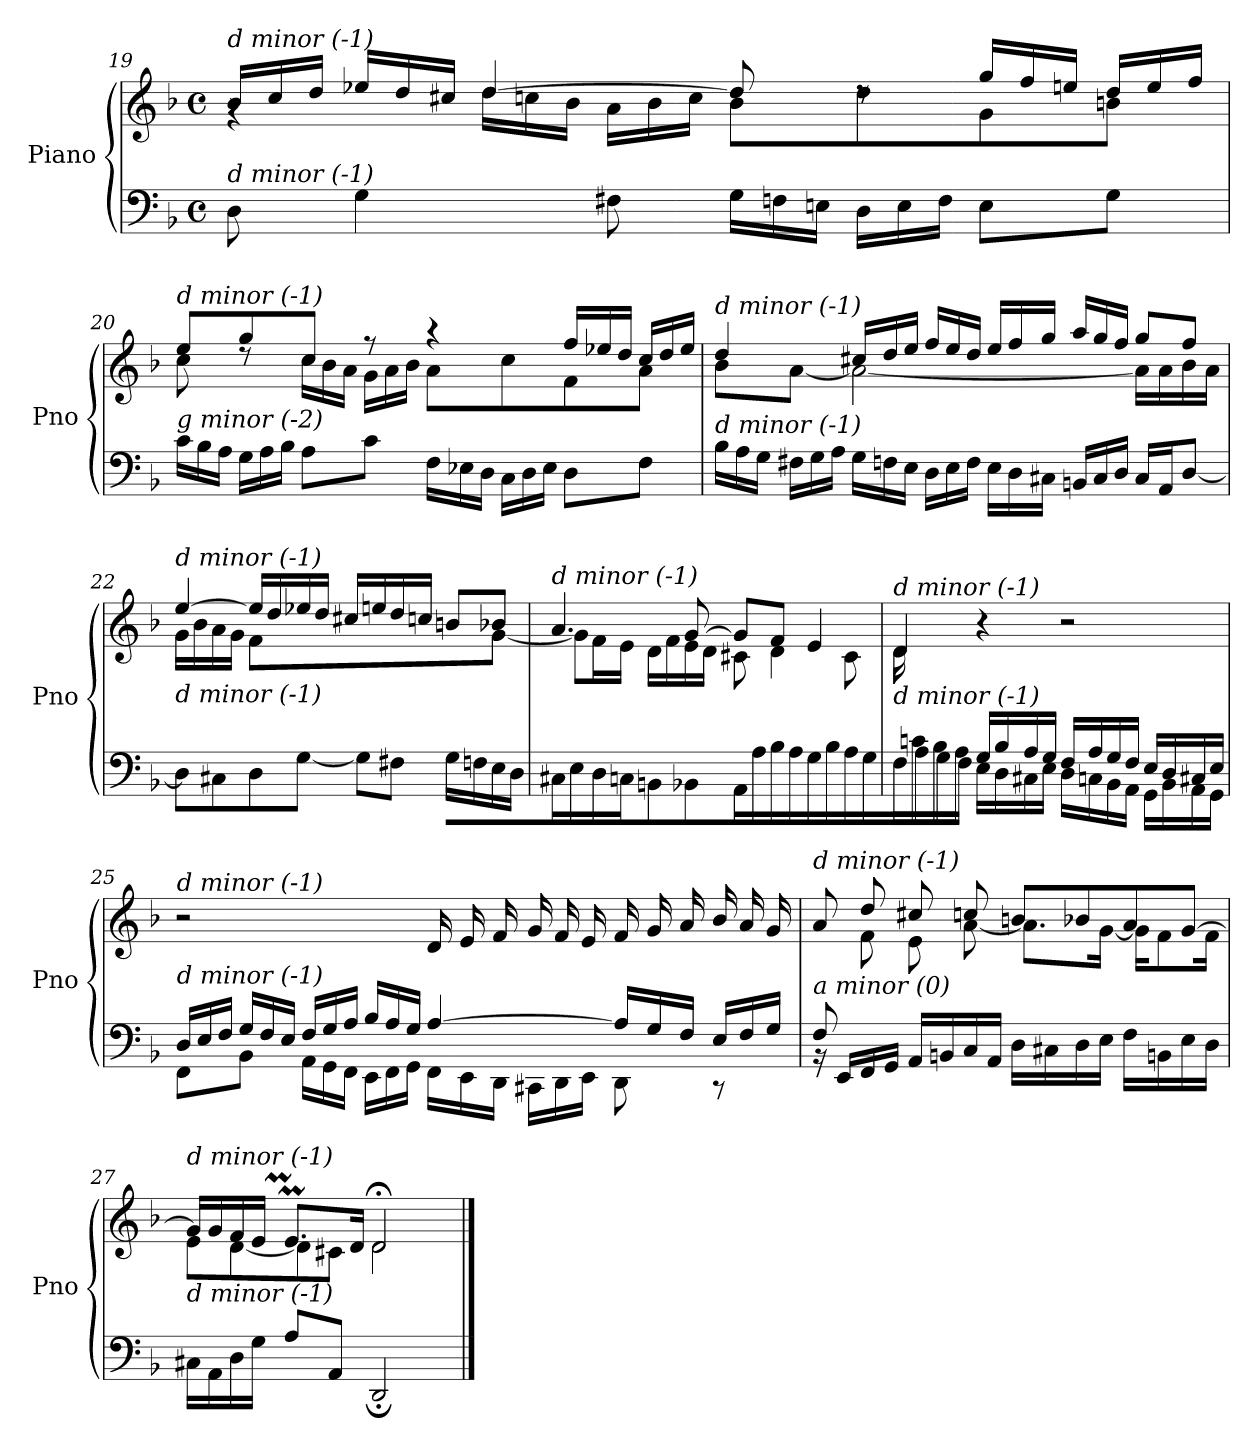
**kern	**kern
*part1	*part1
*staff2	*staff1
*I"Piano	*
*I'Pno	*
*clefF4	*clefG2
*k[b-]	*k[b-]
*M4/4	*M4/4
*met(c)	*met(c)
*	*Xtuplet
=19	=19
*	*^
!	!LO:TX:i:t=d minor (-1)	!
!LO:TX:i:t=d minor (-1)	!	!
8D\	24b-/LL	4rg
.	24cc/	.
.	24dd/JJ	.
4G\	24ee-X/LL	.
.	24dd/	.
.	24cc#X/JJ	.
.	[4dd/	24dd\LL
.	.	24ccn\
.	.	24b-\JJ
8F#Xi\	.	24a\LL
.	.	24b-\
.	.	24cc\JJ
*Xtuplet	*	*
24G\LL	8dd/]	8b-\L
24Fn\	.	.
24En\JJ	.	.
24D\LL	8rdd	8dd\
24E\	.	.
24F\JJ	.	.
8E\L	24gg/LL	8g\
.	24ff/	.
.	24een/JJ	.
8G\J	24dd/LL	8bn\J
.	24ee/	.
.	24ff/JJ	.
!!LO:LB:g=z	!!
=20	=20	=20
!	!LO:TX:i:t=d minor (-1)	!
!LO:TX:i:t=g minor (-2)	!	!
24c\LL	8ee/L	8cc\
24B-\	.	.
24A\JJ	.	.
24G\LL	8gg/	8rdd
24A\	.	.
24B-\JJ	.	.
8A\L	8cc/J	24cc\LL
.	.	24b-\
.	.	24a\JJ
8c\J	8r	24g\LL
.	.	24a\
.	.	24b-\JJ
24F\LL	4r	8a\L
24E-X\	.	.
24D\JJ	.	.
24C\LL	.	8cc\
24D\	.	.
24E-\JJ	.	.
8D\L	24ff/LL	8f\
.	24ee-X/	.
.	24dd/JJ	.
8F\J	24cc/LL	8a\J
.	24dd/	.
.	24ee-/JJ	.
=21	=21	=21
!	!LO:TX:i:t=d minor (-1)	!
!LO:TX:i:t=d minor (-1)	!	!
24B-\LL	4dd/	8b-\L
24A\	.	.
24G\JJ	.	.
24F#Xi\LL	.	[8a\J
24G\	.	.
24A\JJ	.	.
24G\LL	24cc#X/LL	2a\_
24Fn\	24dd/	.
24E\JJ	24ee/JJ	.
24D\LL	24ff/LL	.
24E\	24ee/	.
24F\JJ	24dd/JJ	.
24E\LL	24ee/LL	.
24D\	24ff/	.
24C#X\JJ	24gg/JJ	.
24BBn/LL	24aa/LL	.
24C#/	24gg/	.
24D/JJ	24ff/JJ	.
16C#/LL	8gg/L	16a\LL]
16AA/J	.	16a\
[8D/J	8ff/J	16b-\
.	.	16a\JJ
!!LO:LB:g=z	!!
=22	=22	=22
*^	*	*
!	!	!LO:TX:i:t=d minor (-1)	!
!LO:TX:i:t=d minor (-1)	!	!	!
4.ryy	8D\L]	[4ee/	16g\LL
.	.	.	16b-\
.	8C#X\	.	16a\
.	.	.	16g\JJ
.	8D\	16ee/LL]	8f\L
.	.	16dd/	.
8B-/J	[8G\J	16ee-X/	2ryy
.	.	16dd/JJ	.
4A/	8G\L]	16cc#X/LL	.
.	.	16een/	.
.	8F#Xi\J	16dd/	.
.	.	16ccn/JJ	.
8G/L	16G\LL	8bn/L	.
.	16Fn\	.	.
8ryy	16E\	8b-X/J	[8g\J
.	16D\JJ	.	.
=23	=23	=23	=23
!	!	!LO:TX:i:t=d minor (-1)	!
!LO:TX:i:t=d minor (-1)	!	!	!
*v	*v	*	*
16C#X\LL	4.a/	8g\L]
16E\	.	.
16D\	.	16f\L
16Cn\JJ	.	16e\JJ
8BBn/L	.	16d\LL
.	.	16f\
8BB-X/J	[8g/	16e\
.	.	16d\JJ
16AA\LL	8g/L]	8c#X\
16A\	.	.
16B-\	8f/J	4d\
16A\JJ	.	.
16G\LL	4e/	.
16B-\	.	.
16A\	.	8c#\
16G\JJ	.	.
!!LO:PB:g=z	!!
=24	=24	=24
*^	*	*
!	!	!LO:TX:i:t=d minor (-1)	!
!LO:TX:i:t=d minor (-1)	!	!	!
16ryy	16F\LL	4d/	16d\LL
16cn/	16A\	.	2...ryy
16B-/	16G\	.	.
16A/JJ	16F\JJ	.	.
16G/LL	16E\LL	4r	.
16B-/	16D\	.	.
16A/	16C#X\	.	.
16G/JJ	16E\JJ	.	.
16F/LL	16D\LL	2r	.
16A/	16Cn\	.	.
16G/	16BB-\	.	.
16F/JJ	16AA\JJ	.	.
16E/LL	16GG\LL	.	.
16D/	16BB-\	.	.
16C#X/	16AA\	.	.
16E/JJ	16GG\JJ	.	.
*	*	*v	*v
=25	=25	=25
!	!	!LO:TX:i:t=d minor (-1)
!LO:TX:i:t=d minor (-1)	!	!
24D/LL	8FF\L	2r
24E/	.	.
24F/JJ	.	.
24G/LL	8BB-\J	.
24F/	.	.
24E/JJ	.	.
24F/LL	24AA\LL	.
24G/	24GG\	.
24A/JJ	24FF\JJ	.
24B-/LL	24EE\LL	.
24A/	24FF\	.
24G/JJ	24GG\JJ	.
[4A/	24FF\LL	24d/LL
.	24EE\	24e/
.	24DD\JJ	24f/JJ
.	24CC#X\LL	24g/LL
.	24DD\	24f/
.	24EE\JJ	24e/JJ
24A/LL]	8DD\	24f/LL
24G/	.	24g/
24F/JJ	.	24a/JJ
24E/LL	8r	24b-/LL
24F/	.	24a/
24G/JJ	.	24g/JJ
!!LO:LB:g=z
=26	=26	=26
*	*	*^
!	!	!LO:TX:i:t=d minor (-1)	!
!LO:TX:i:t=a minor (0)	!	!	!
8F/L	16rBB	8a/L	8ryy
.	16EE/LL	.	.
2..ryy	16FF/	8dd/	8f\
.	16GG/JJ	.	.
.	16AA/LL	8cc#X/	8e\
.	16BBn/	.	.
.	16C/	8ccn/J	[8a\J
.	16AA/JJ	.	.
.	16D\LL	8bn/L	8.a\L]
.	16C#X\	.	.
.	16D\	8b-X/	.
.	16E\JJ	.	[16g\Jk
.	16F\LL	8a/	16g\KL]
.	16BBn\	.	8f\
.	16E\	[8g/J	.
.	16D\JJ	.	16f\Jk
=27	=27	=27	=27
*	*	*	*^
!	!	!LO:TX:i:t=d minor (-1)	!	!
!LO:TX:i:t=d minor (-1)	!	!	!	!
4ryy	16C#X\LL	16g/LL]	8e\L	4ryy
.	16AA\	16g/	.	.
.	16D\	16f/	[8d\	.
.	16G\JJ	16e/JJ	.	.
8.ryy	8A\L	8.em/L	8d\]	[8em!yy
.	8AA/J	.	8c#X\J	16e!yy]
2ryy	.	16d/Jk	.	2ryy
.	2DD;/	2d;</	2d\	.
16ryy	.	.	.	16ryy
*v	*v	*	*	*
*	*v	*v	*v
==	==
*-	*-
